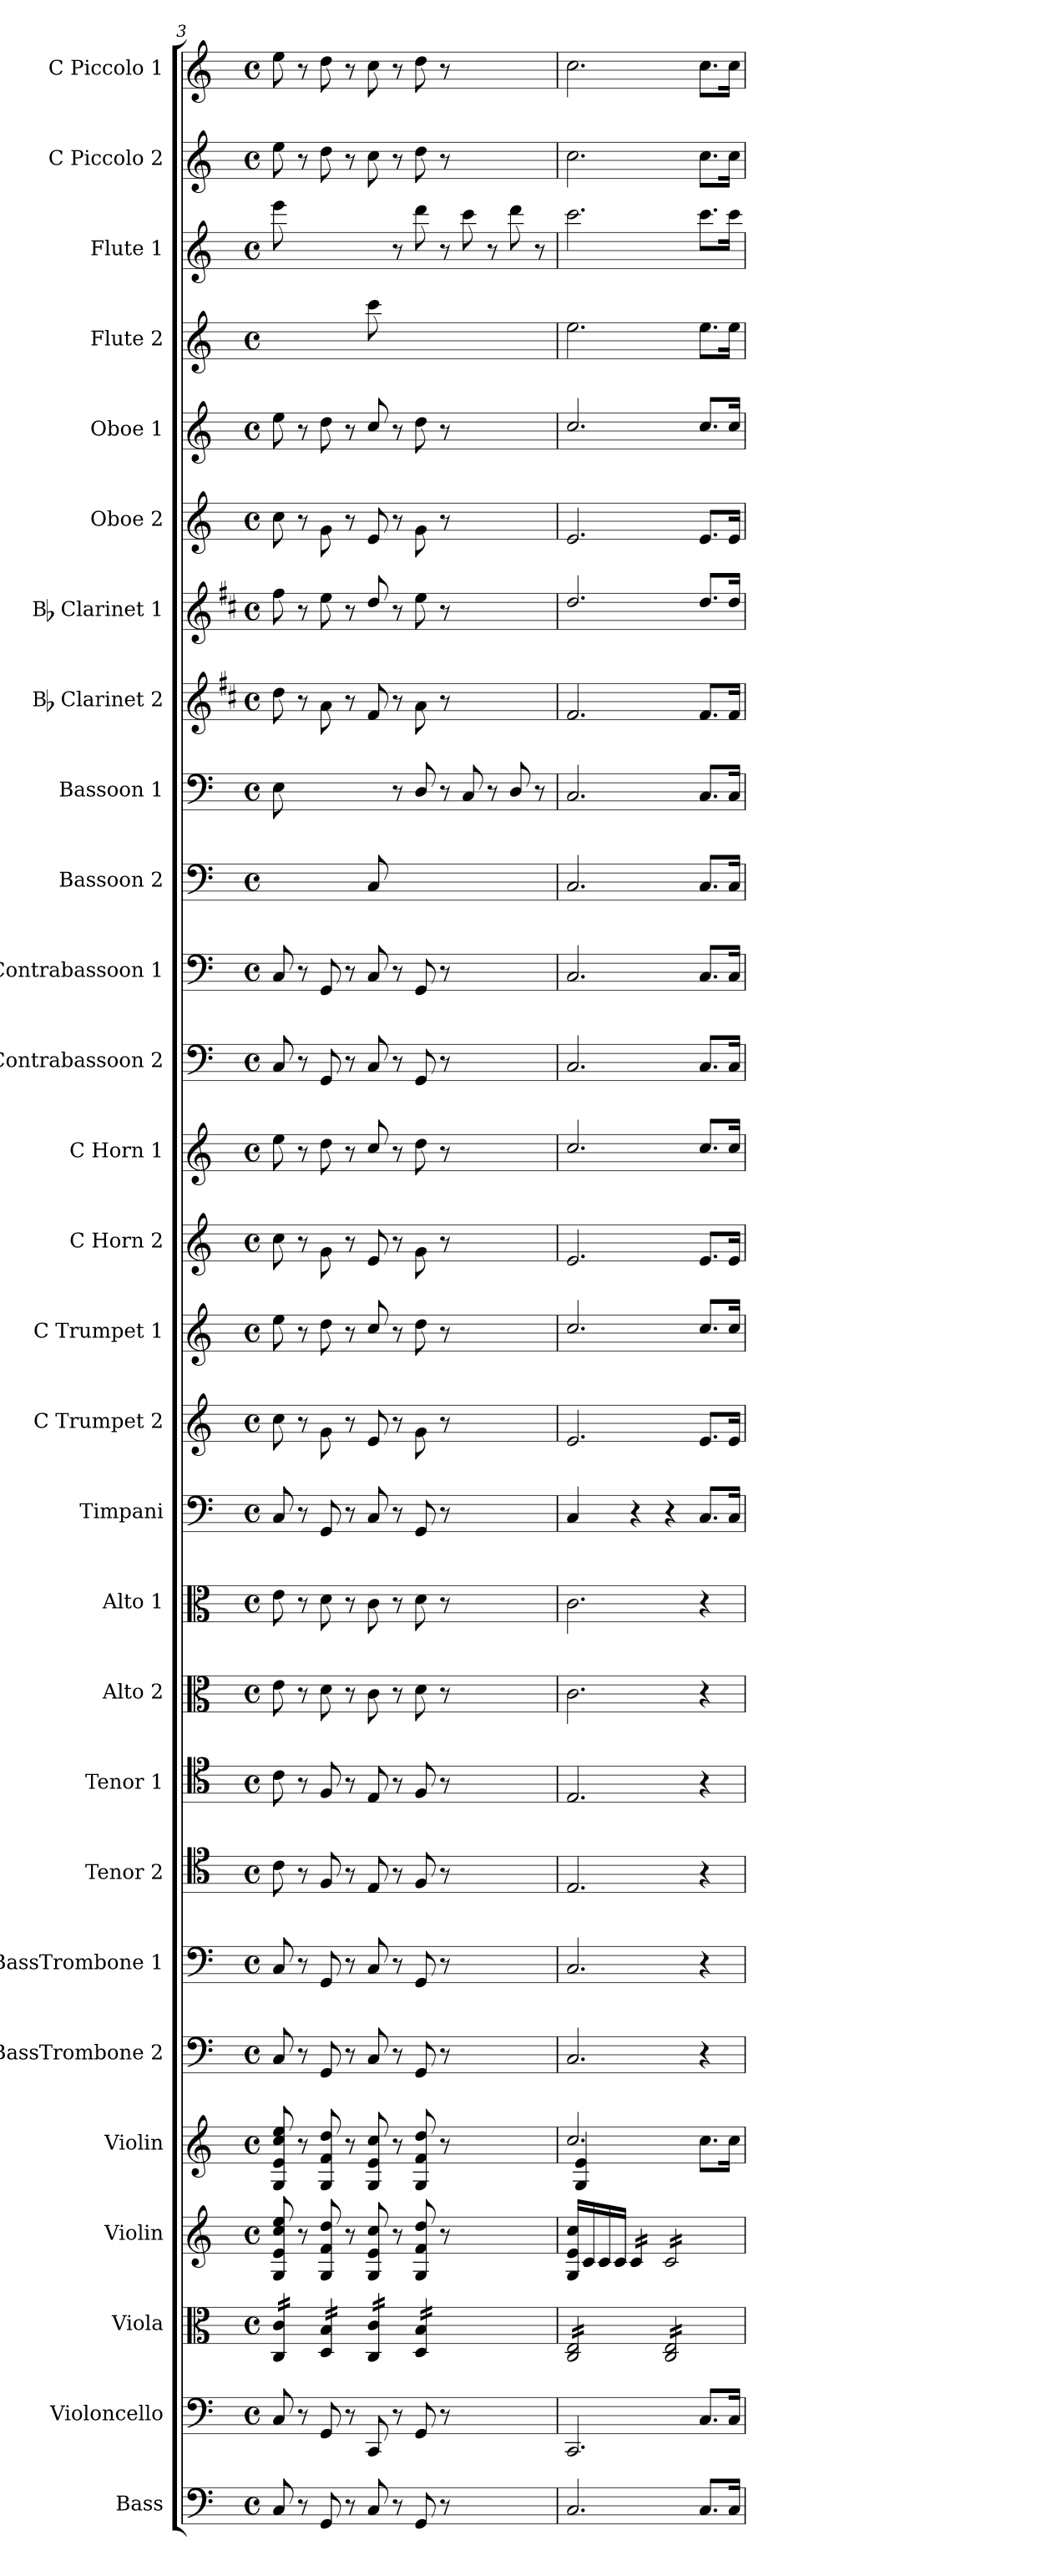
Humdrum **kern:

**kern	**kern	**kern	**kern	**kern	**kern	**kern	**kern	**kern	**kern	**kern	**kern	**kern	**kern	**kern	**kern	**kern	**kern	**kern	**kern	**kern	**kern	**kern	**kern	**kern	**kern	**kern	**kern
*part28	*part27	*part26	*part25	*part24	*part23	*part22	*part21	*part20	*part19	*part18	*part17	*part16	*part15	*part14	*part13	*part12	*part11	*part10	*part9	*part8	*part7	*part6	*part5	*part4	*part3	*part2	*part1
*staff28	*staff27	*staff26	*staff25	*staff24	*staff23	*staff22	*staff21	*staff20	*staff19	*staff18	*staff17	*staff16	*staff15	*staff14	*staff13	*staff12	*staff11	*staff10	*staff9	*staff8	*staff7	*staff6	*staff5	*staff4	*staff3	*staff2	*staff1
*I"Bass	*I"Violoncello	*I"Viola	*I"Violin	*I"Violin	*I"BassTrombone 2	*I"BassTrombone 1	*I"Tenor 2	*I"Tenor 1	*I"Alto 2	*I"Alto 1	*I"Timpani	*I"C Trumpet 2	*I"C Trumpet 1	*I"C Horn 2	*I"C Horn 1	*I"Contrabassoon 2	*I"Contrabassoon 1	*I"Bassoon 2	*I"Bassoon 1	*I"Bb Clarinet 2	*I"Bb Clarinet 1	*I"Oboe 2	*I"Oboe 1	*I"Flute 2	*I"Flute 1	*I"C Piccolo 2	*I"C Piccolo 1
*I'B	*I'Vc	*I'Vla	*I'Vln	*I'Vln	*I'BTrb 2	*I'BTrb 1	*I'T 2	*I'T 1	*I'A 2	*I'A 1	*I'Timp	*I'Tpt 2	*I'Tpt 1	*I'Hn 2	*I'Hn 1	*I'C Bsn 2	*I'C Bsn 1	*I'Bsn 2	*I'Bsn 1	*I'Cl 2	*I'Cl 1	*I'Ob 2	*I'Ob 1	*I'Fl 2	*I'Fl 1	*I'Picc 2	*I'Picc 1
*clefF4	*clefF4	*clefC3	*clefG2	*clefG2	*clefF4	*clefF4	*clefC4	*clefC4	*clefC3	*clefC3	*clefF4	*clefG2	*clefG2	*clefG2	*clefG2	*clefF4	*clefF4	*clefF4	*clefF4	*clefG2	*clefG2	*clefG2	*clefG2	*clefG2	*clefG2	*clefG2	*clefG2
*ITrd7c12	*	*	*	*	*	*	*	*	*	*	*	*ITrd1c2	*ITrd1c2	*ITrd4c7	*ITrd4c7	*ITrd7c12	*ITrd7c12	*	*	*ITrd1c2	*ITrd1c2	*	*	*	*	*ITrd-7c-12	*ITrd-7c-12
*k[]	*k[]	*k[]	*k[]	*k[]	*k[]	*k[]	*k[]	*k[]	*k[]	*k[]	*k[]	*k[b-e-]	*k[b-e-]	*k[b-]	*k[b-]	*k[]	*k[]	*k[]	*k[]	*k[]	*k[]	*k[]	*k[]	*k[]	*k[]	*k[]	*k[]
*M4/4	*M4/4	*M4/4	*M4/4	*M4/4	*M4/4	*M4/4	*M4/4	*M4/4	*M4/4	*M4/4	*M4/4	*M4/4	*M4/4	*M4/4	*M4/4	*M4/4	*M4/4	*M4/4	*M4/4	*M4/4	*M4/4	*M4/4	*M4/4	*M4/4	*M4/4	*M4/4	*M4/4
*met(c)	*met(c)	*met(c)	*met(c)	*met(c)	*met(c)	*met(c)	*met(c)	*met(c)	*met(c)	*met(c)	*met(c)	*met(c)	*met(c)	*met(c)	*met(c)	*met(c)	*met(c)	*met(c)	*met(c)	*met(c)	*met(c)	*met(c)	*met(c)	*met(c)	*met(c)	*met(c)	*met(c)
=3	=3	=3	=3	=3	=3	=3	=3	=3	=3	=3	=3	=3	=3	=3	=3	=3	=3	=3	=3	=3	=3	=3	=3	=3	=3	=3	=3
*	*	*tremolo	*	*	*	*	*	*	*	*	*	*	*	*	*	*	*	*	*	*	*	*	*	*	*	*	*
8CC	8C	16C/ 16c/LL	8G/ 8e/ 8cc/ 8ee/	8G/ 8e/ 8cc/ 8ee/	8C	8C	8c	8c	8e	8e	8C	8b-\	8dd\	8f\	8a\	8CC	8CC	2ryy	8E\	8cc\	8ee\	8cc\	8ee\	2ryy	8eee\	8eee	8eee
.	.	16C/ 16c/	.	.	.	.	.	.	.	.	.	.	.	.	.	.	.	.	.	.	.	.	.	.	.	.	.
8r	8r	16C/ 16c/	8r	8r	8r	8r	8r	8r	8r	8r	8r	8r	8r	8r	8r	8r	8r	.	2ryy	8r	8r	8r	8r	.	2ryy	8r	8r
.	.	16C/ 16c/JJ	.	.	.	.	.	.	.	.	.	.	.	.	.	.	.	.	.	.	.	.	.	.	.	.	.
8GGG	8GG	16D/ 16B/LL	8G/ 8f/ 8dd/	8G/ 8f/ 8dd/	8GG	8GG	8F	8F	8d	8d	8GG	8f\	8cc\	8c\	8g\	8GGG	8GGG	.	.	8g\	8dd\	8g\	8dd\	.	.	8ddd	8ddd
.	.	16D/ 16B/	.	.	.	.	.	.	.	.	.	.	.	.	.	.	.	.	.	.	.	.	.	.	.	.	.
8r	8r	16D/ 16B/	8r	8r	8r	8r	8r	8r	8r	8r	8r	8r	8r	8r	8r	8r	8r	.	.	8r	8r	8r	8r	.	.	8r	8r
.	.	16D/ 16B/JJ	.	.	.	.	.	.	.	.	.	.	.	.	.	.	.	.	.	.	.	.	.	.	.	.	.
8CC	8CC	16C/ 16c/LL	8G/ 8e/ 8cc/	8G/ 8e/ 8cc/	8C	8C	8E	8E	8c	8c	8C	8d/	8b-/	8A/	8f/	8CC	8CC	8C	.	8e/	8cc/	8e/	8cc/	8ccc	.	8ccc	8ccc
.	.	16C/ 16c/	.	.	.	.	.	.	.	.	.	.	.	.	.	.	.	.	.	.	.	.	.	.	.	.	.
8r	8r	16C/ 16c/	8r	8r	8r	8r	8r	8r	8r	8r	8r	8r	8r	8r	8r	8r	8r	4.ryy	8r	8r	8r	8r	8r	4.ryy	8r	8r	8r
.	.	16C/ 16c/JJ	.	.	.	.	.	.	.	.	.	.	.	.	.	.	.	.	.	.	.	.	.	.	.	.	.
8GGG	8GG	16D/ 16B/LL	8G/ 8f/ 8dd/	8G/ 8f/ 8dd/	8GG	8GG	8F	8F	8d	8d	8GG	8f\	8cc\	8c\	8g\	8GGG	8GGG	.	8D/	8g\	8dd\	8g\	8dd\	.	8ddd\	8ddd	8ddd
.	.	16D/ 16B/	.	.	.	.	.	.	.	.	.	.	.	.	.	.	.	.	.	.	.	.	.	.	.	.	.
8r	8r	16D/ 16B/	8r	8r	8r	8r	8r	8r	8r	8r	8r	8r	8r	8r	8r	8r	8r	.	8r	8r	8r	8r	8r	.	8r	8r	8r
.	.	16D/ 16B/JJ	.	.	.	.	.	.	.	.	.	.	.	.	.	.	.	.	.	.	.	.	.	.	.	.	.
2ryy	2ryy	2ryy	2ryy	2ryy	2ryy	2ryy	2ryy	2ryy	2ryy	2ryy	2ryy	2ryy	2ryy	2ryy	2ryy	2ryy	2ryy	2ryy	8C	2ryy	2ryy	2ryy	2ryy	2ryy	8ccc	2ryy	2ryy
.	.	.	.	.	.	.	.	.	.	.	.	.	.	.	.	.	.	.	8r	.	.	.	.	.	8r	.	.
.	.	.	.	.	.	.	.	.	.	.	.	.	.	.	.	.	.	.	8D/	.	.	.	.	.	8ddd\	.	.
.	.	.	.	.	.	.	.	.	.	.	.	.	.	.	.	.	.	.	8r	.	.	.	.	.	8r	.	.
=4	=4	=4	=4	=4	=4	=4	=4	=4	=4	=4	=4	=4	=4	=4	=4	=4	=4	=4	=4	=4	=4	=4	=4	=4	=4	=4	=4
*	*	*	*	*^	*	*	*	*	*	*	*	*	*	*	*	*	*	*	*	*	*	*	*	*	*	*	*
2.CC	2.CC	16C/ 16E/LL	16G/ 16e/ 16cc/LL	2.cc	4G/ 4e/	2.C	2.C	2.E	2.E	2.c	2.c	4C	2.d/	2.b-/	2.A/	2.f/	2.CC	2.CC	2.C	2.C	2.e/	2.cc/	2.e/	2.cc/	2.ee\	2.ccc\	2.ccc	2.ccc
.	.	16C/ 16E/	16c	.	.	.	.	.	.	.	.	.	.	.	.	.	.	.	.	.	.	.	.	.	.	.	.	.
.	.	16C/ 16E/	16c	.	.	.	.	.	.	.	.	.	.	.	.	.	.	.	.	.	.	.	.	.	.	.	.	.
.	.	16C/ 16E/	16cJJ	.	.	.	.	.	.	.	.	.	.	.	.	.	.	.	.	.	.	.	.	.	.	.	.	.
*	*	*	*tremolo	*	*	*	*	*	*	*	*	*	*	*	*	*	*	*	*	*	*	*	*	*	*	*	*	*
.	.	16C/ 16E/	16cLL	.	2.ryy	.	.	.	.	.	.	4r	.	.	.	.	.	.	.	.	.	.	.	.	.	.	.	.
.	.	16C/ 16E/	16c	.	.	.	.	.	.	.	.	.	.	.	.	.	.	.	.	.	.	.	.	.	.	.	.	.
.	.	16C/ 16E/	16c	.	.	.	.	.	.	.	.	.	.	.	.	.	.	.	.	.	.	.	.	.	.	.	.	.
.	.	16C/ 16E/JJ	16cJJ	.	.	.	.	.	.	.	.	.	.	.	.	.	.	.	.	.	.	.	.	.	.	.	.	.
.	.	16C/ 16E/LL	16cLL	.	.	.	.	.	.	.	.	4r	.	.	.	.	.	.	.	.	.	.	.	.	.	.	.	.
.	.	16C/ 16E/	16c	.	.	.	.	.	.	.	.	.	.	.	.	.	.	.	.	.	.	.	.	.	.	.	.	.
.	.	16C/ 16E/	16c	.	.	.	.	.	.	.	.	.	.	.	.	.	.	.	.	.	.	.	.	.	.	.	.	.
.	.	16C/ 16E/	16c	.	.	.	.	.	.	.	.	.	.	.	.	.	.	.	.	.	.	.	.	.	.	.	.	.
8.CCL	8.CL	16C/ 16E/	16c	8.ccL	.	4r	4r	4r	4r	4r	4r	8.CL	8.d/L	8.b-/L	8.A/L	8.f/L	8.CCL	8.CCL	8.CL	8.CL	8.e/L	8.cc/L	8.e/L	8.cc/L	8.ee\L	8.ccc\L	8.cccL	8.cccL
.	.	16C/ 16E/	16c	.	.	.	.	.	.	.	.	.	.	.	.	.	.	.	.	.	.	.	.	.	.	.	.	.
.	.	16C/ 16E/	16c	.	.	.	.	.	.	.	.	.	.	.	.	.	.	.	.	.	.	.	.	.	.	.	.	.
16CCJk	16CJk	16C/ 16E/JJ	16cJJ	16ccJk	.	.	.	.	.	.	.	16CJk	16d/Jk	16b-/Jk	16A/Jk	16f/Jk	16CCJk	16CCJk	16CJk	16CJk	16e/Jk	16cc/Jk	16e/Jk	16cc/Jk	16ee\Jk	16ccc\Jk	16cccJk	16cccJk
*	*	*	*Xtremolo	*	*	*	*	*	*	*	*	*	*	*	*	*	*	*	*	*	*	*	*	*	*	*	*	*
*	*	*Xtremolo	*	*	*	*	*	*	*	*	*	*	*	*	*	*	*	*	*	*	*	*	*	*	*	*	*	*
*	*	*	*	*v	*v	*	*	*	*	*	*	*	*	*	*	*	*	*	*	*	*	*	*	*	*	*	*	*
=	=	=	=	=	=	=	=	=	=	=	=	=	=	=	=	=	=	=	=	=	=	=	=	=	=	=	=
*-	*-	*-	*-	*-	*-	*-	*-	*-	*-	*-	*-	*-	*-	*-	*-	*-	*-	*-	*-	*-	*-	*-	*-	*-	*-	*-	*-
